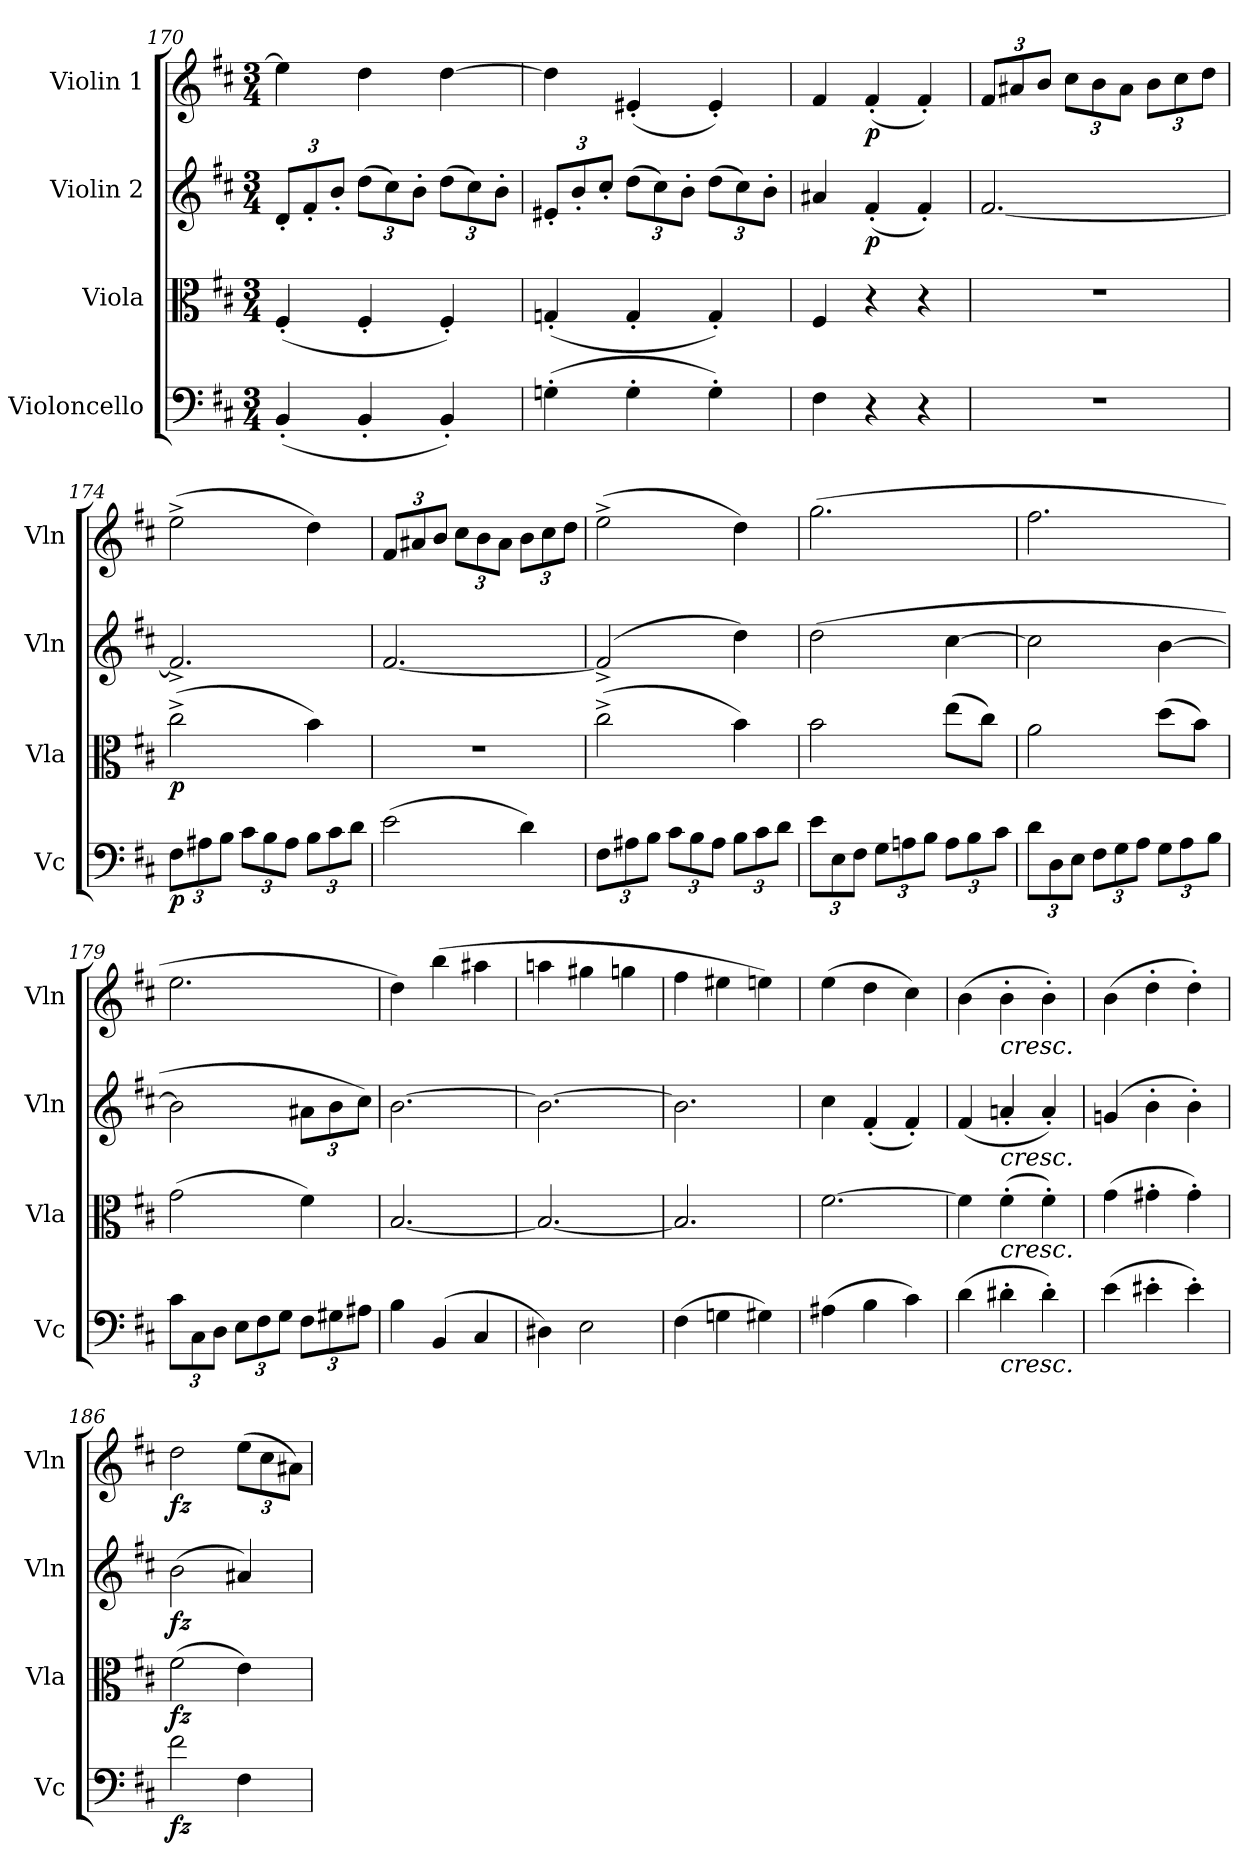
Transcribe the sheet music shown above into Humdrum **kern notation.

**kern	**dynam	**kern	**dynam	**kern	**dynam	**kern	**dynam
*part4	*part4	*part3	*part3	*part2	*part2	*part1	*part1
*staff4	*staff4	*staff3	*staff3	*staff2	*staff2	*staff1	*staff1
*I"Violoncello	*	*I"Viola	*	*I"Violin 2	*	*I"Violin 1	*
*I'Vc	*	*I'Vla	*	*I'Vln	*	*I'Vln	*
*clefF4	*	*clefC3	*	*clefG2	*	*clefG2	*
*k[f#c#]	*	*k[f#c#]	*	*k[f#c#]	*	*k[f#c#]	*
*M3/4	*	*M3/4	*	*M3/4	*	*M3/4	*
*	*	*	*	*Xbrackettup	*	*	*
=170	=170	=170	=170	=170	=170	=170	=170
(<4BB'/	.	(<4F#'/	.	12d'/L	.	4ee\]	.
.	.	.	.	12f#'/	.	.	.
.	.	.	.	12b'/J	.	.	.
4BB'/	.	4F#'/	.	(>12dd\L	.	4dd\	.
.	.	.	.	12cc#\)	.	.	.
.	.	.	.	12b'\J	.	.	.
4BB'/)	.	4F#'/)	.	(>12dd\L	.	[4dd\	.
.	.	.	.	12cc#\)	.	.	.
.	.	.	.	12b'\J	.	.	.
!!LO:PB:g=z
=171	=171	=171	=171	=171	=171	=171	=171
(>4Gn'\	.	(<4Gn'/	.	12e#X'/L	.	4dd\]	.
.	.	.	.	12b'/	.	.	.
.	.	.	.	12cc#'/J	.	.	.
4G'\	.	4G'/	.	(>12dd\L	.	(<4e#X'/	.
.	.	.	.	12cc#\)	.	.	.
.	.	.	.	12b'\J	.	.	.
4G'\)	.	4G'/)	.	(>12dd\L	.	4e#'/)	.
.	.	.	.	12cc#\)	.	.	.
.	.	.	.	12b'\J	.	.	.
=172	=172	=172	=172	=172	=172	=172	=172
4F#\	.	4F#/	.	4a#X/	.	4f#/	.
!	!	!	!	!	!LO:DY:b	!	!LO:DY:b
4r	.	4r	.	(<4f#'/	p	(<4f#'/	p
4r	.	4r	.	4f#'/)	.	4f#'/)	.
=173	=173	=173	=173	=173	=173	=173	=173
*	*	*	*	*	*	*Xbrackettup	*
2.r	.	2.r	.	[2.f#/	.	12f#/L	.
.	.	.	.	.	.	12a#X/	.
.	.	.	.	.	.	12b/J	.
.	.	.	.	.	.	12cc#\L	.
.	.	.	.	.	.	12b\	.
.	.	.	.	.	.	12a#\J	.
.	.	.	.	.	.	12b\L	.
.	.	.	.	.	.	12cc#\	.
.	.	.	.	.	.	12dd\J	.
=174	=174	=174	=174	=174	=174	=174	=174
*Xbrackettup	*	*	*	*	*	*	*
!	!LO:DY:b	!	!LO:DY:b	!	!	!	!
12F#\L	p	(>2cc#^\	p	2.f#^/]	.	(>2ee^\	.
12A#X\	.	.	.	.	.	.	.
12B\J	.	.	.	.	.	.	.
12c#\L	.	.	.	.	.	.	.
12B\	.	.	.	.	.	.	.
12A#\J	.	.	.	.	.	.	.
12B\L	.	4b\)	.	.	.	4dd\)	.
12c#\	.	.	.	.	.	.	.
12d\J	.	.	.	.	.	.	.
=175	=175	=175	=175	=175	=175	=175	=175
(>2e\	.	2.r	.	[2.f#/	.	12f#/L	.
.	.	.	.	.	.	12a#X/	.
.	.	.	.	.	.	12b/J	.
.	.	.	.	.	.	12cc#\L	.
.	.	.	.	.	.	12b\	.
.	.	.	.	.	.	12a#\J	.
4d\)	.	.	.	.	.	12b\L	.
.	.	.	.	.	.	12cc#\	.
.	.	.	.	.	.	12dd\J	.
!!LO:LB:g=z
=176	=176	=176	=176	=176	=176	=176	=176
12F#\L	.	(>2cc#^\	.	(>2f#^/]	.	(>2ee^\	.
12A#X\	.	.	.	.	.	.	.
12B\J	.	.	.	.	.	.	.
12c#\L	.	.	.	.	.	.	.
12B\	.	.	.	.	.	.	.
12A#\J	.	.	.	.	.	.	.
12B\L	.	4b\)	.	4dd\)	.	4dd\)	.
12c#\	.	.	.	.	.	.	.
12d\J	.	.	.	.	.	.	.
=177	=177	=177	=177	=177	=177	=177	=177
12e\L	.	2b\	.	(>2dd\	.	(>2.gg\	.
12E\	.	.	.	.	.	.	.
12F#\J	.	.	.	.	.	.	.
12G\L	.	.	.	.	.	.	.
12An\	.	.	.	.	.	.	.
12B\J	.	.	.	.	.	.	.
12A\L	.	(>8ee\L	.	[4cc#\	.	.	.
12B\	.	.	.	.	.	.	.
.	.	8cc#\J)	.	.	.	.	.
12c#\J	.	.	.	.	.	.	.
=178	=178	=178	=178	=178	=178	=178	=178
12d\L	.	2a\	.	2cc#\]	.	2.ff#\	.
12D\	.	.	.	.	.	.	.
12E\J	.	.	.	.	.	.	.
12F#\L	.	.	.	.	.	.	.
12G\	.	.	.	.	.	.	.
12A\J	.	.	.	.	.	.	.
12G\L	.	(>8dd\L	.	[4b\	.	.	.
12A\	.	.	.	.	.	.	.
.	.	8b\J)	.	.	.	.	.
12B\J	.	.	.	.	.	.	.
=179	=179	=179	=179	=179	=179	=179	=179
12c#\L	.	(>2g\	.	2b\]	.	2.ee\	.
12C#\	.	.	.	.	.	.	.
12D\J	.	.	.	.	.	.	.
12E\L	.	.	.	.	.	.	.
12F#\	.	.	.	.	.	.	.
12G\J	.	.	.	.	.	.	.
12F#\L	.	4f#\)	.	12a#X\L	.	.	.
12G#X\	.	.	.	12b\	.	.	.
12A#X\J	.	.	.	12cc#\J)	.	.	.
=180	=180	=180	=180	=180	=180	=180	=180
4B\	.	[2.B/	.	[2.b\	.	4dd\)	.
(>4BB/	.	.	.	.	.	(>4bb\	.
4C#/	.	.	.	.	.	4aa#X\	.
!!LO:LB:g=z
=181	=181	=181	=181	=181	=181	=181	=181
4D#X\)	.	2.B/_	.	2.b\_	.	4aan\	.
2E\	.	.	.	.	.	4gg#X\	.
.	.	.	.	.	.	4ggn\	.
=182	=182	=182	=182	=182	=182	=182	=182
(>4F#\	.	2.B/]	.	2.b\]	.	4ff#\	.
4Gn\	.	.	.	.	.	4ee#X\	.
4G#X\)	.	.	.	.	.	4een\)	.
=183	=183	=183	=183	=183	=183	=183	=183
(>4A#X\	.	[2.f#\	.	4cc#\	.	(>4ee\	.
4B\	.	.	.	(<4f#'/	.	4dd\	.
4c#\)	.	.	.	4f#'/)	.	4cc#\)	.
=184	=184	=184	=184	=184	=184	=184	=184
(>4d\	.	4f#\]	.	(<4f#/	.	(>4b\	.
!	!	!	!	!	!	!LO:TX:b:i:t=cresc.	!
!	!	!	!	!LO:TX:b:i:t=cresc.	!	!	!
!	!	!LO:TX:b:i:t=cresc.	!	!	!	!	!
!LO:TX:b:i:t=cresc.	!	!	!	!	!	!	!
4d#X'\	.	(>4f#'\	.	4an'/	.	4b'\	.
4d#'\)	.	4f#'\)	.	4a'/)	.	4b'\)	.
=185	=185	=185	=185	=185	=185	=185	=185
(>4e\	.	(>4g\	.	(>4gn/	.	(>4b\	.
4e#X'\	.	4g#X'\	.	4b'\	.	4dd'\	.
4e#'\)	.	4g#'\)	.	4b'\)	.	4dd'\)	.
=186	=186	=186	=186	=186	=186	=186	=186
!	!LO:DY:b	!	!LO:DY:b	!	!LO:DY:b	!	!LO:DY:b
2f#\	fz	(>2f#\	fz	(>2b\	fz	2dd\	fz
4F#\	.	4e\)	.	4a#X/)	.	(>12ee\L	.
.	.	.	.	.	.	12cc#\	.
.	.	.	.	.	.	12a#X\J)	.
=	=	=	=	=	=	=	=
*-	*-	*-	*-	*-	*-	*-	*-
